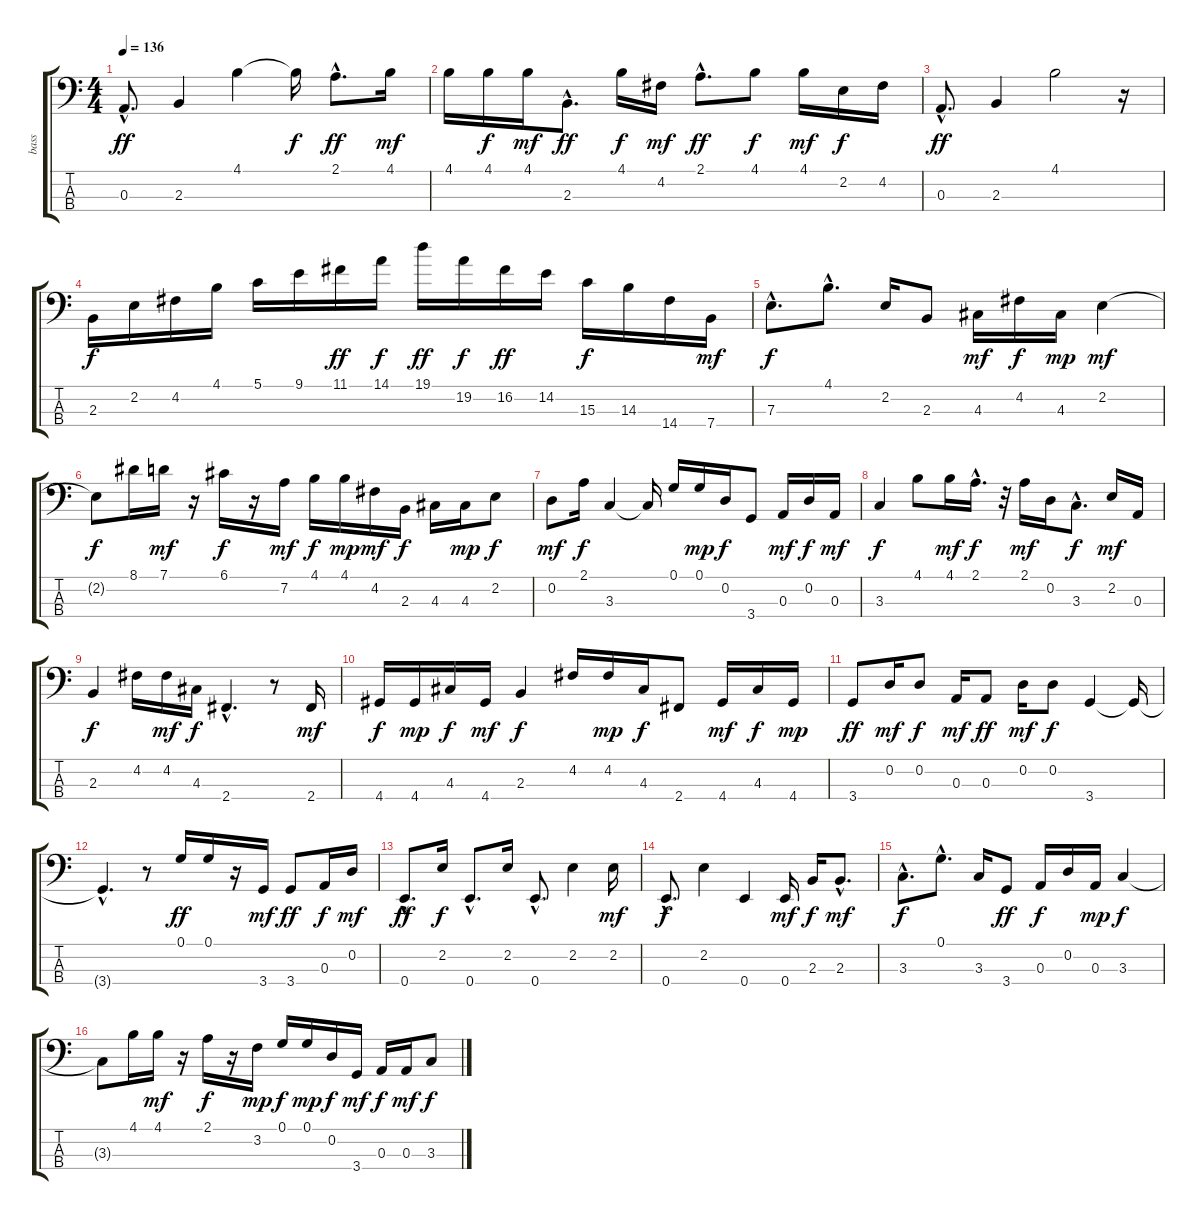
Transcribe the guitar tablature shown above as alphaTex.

\track ("bass    " "bass    ") {instrument fretlessbass}
\staff {score tabs}
\tuning (G2 D2 A1 E1) {hide}
\ts (4 4)
\tempo 136
\clef f4
\ks c
0.3{hac}.8{d dy ff} 2.3.4 4.1.4 4.1{t}.16{dy f} 2.1{hac}.8{d dy ff} 4.1.16{dy mf} |
4.1.16 4.1.16{dy f} 4.1.16{dy mf} 2.3{hac}.8{d dy ff} 4.1.16{dy f} 4.2.16{dy mf} 2.1{hac}.8{d dy ff} 4.1.8{dy f} 4.1.16{dy mf} 2.2.16{dy f} 4.2.16 |
0.3{hac}.8{d dy ff} 2.3.4 4.1.2 r.16 |
2.3.16{dy f} 2.2.16 4.2.16 4.1.16 5.1.16 9.1.16 11.1.16{dy ff} 14.1.16{dy f} 19.1.16{dy ff} 19.2.16{dy f} 16.2.16{dy ff} 14.2.16 15.3.16{dy f} 14.3.16 14.4.16 7.4.16{dy mf} |
7.3{hac}.8{d dy f} 4.1{hac}.8{d} 2.2.16 2.3.8 4.3.16{dy mf} 4.2.16{dy f} 4.3.16{dy mp} 2.2.4{dy mf} |
2.2{t}.8{dy f} 8.1.16 7.1.16{dy mf} r.16 6.1.16{dy f} r.16 7.2.16{dy mf} 4.1.16{dy f} 4.1.16{dy mp} 4.2.16{dy mf} 2.3.16{dy f} 4.3.16 4.3.16{dy mp} 2.2.8{dy f} |
0.2.8{dy mf} 2.1.16{dy f} 3.3.4 3.3{t}.16 0.1.16 0.1.16{dy mp} 0.2.16{dy f} 3.4.8 0.3.16{dy mf} 0.2.16{dy f} 0.3.16{dy mf} |
3.3.4{dy f} 4.1.8 4.1.16{dy mf} 2.1{hac}.16{d dy f} r.32 2.1.16{dy mf} 0.2.16 3.3{hac}.8{d dy f} 2.2.16{dy mf} 0.3.16 |
2.3.4{dy f} 4.2.16 4.2.16{dy mf} 4.3.16{dy f} 2.4{hac}.4{d} r.8 2.4.16{dy mf} |
4.4.16{dy f} 4.4.16{dy mp} 4.3.16{dy f} 4.4.16{dy mf} 2.3.4{dy f} 4.2.16 4.2.16{dy mp} 4.3.16{dy f} 2.4.8 4.4.16{dy mf} 4.3.16{dy f} 4.4.16{dy mp} |
3.4.8{dy ff} 0.2.16{dy mf} 0.2.8{dy f} 0.3.16{dy mf} 0.3.8{dy ff} 0.2.16{dy mf} 0.2.8{dy f} 3.4.4 3.4{t}.16 |
3.4{hac t}.4{d} r.8 0.1.16{dy ff} 0.1.16 r.16 3.4.16{dy mf} 3.4.8{dy ff} 0.3.16{dy f} 0.2.16{dy mf} |
0.4{hac}.8{d dy ff} 2.2.16{dy f} 0.4{hac}.8{d} 2.2.16 0.4{hac}.8{d} 2.2.4 2.2.16{dy mf} |
0.4{hac}.8{d dy f} 2.2.4 0.4.4 0.4.16{dy mf} 2.3.16{dy f} 2.3{hac}.8{d dy mf} |
3.3{hac}.8{d dy f} 0.1{hac}.8{d} 3.3.16 3.4.8{dy ff} 0.3.16{dy f} 0.2.16 0.3.16{dy mp} 3.3.4{dy f} |
3.3{t}.8 4.1.16 4.1.16{dy mf} r.16 2.1.16{dy f} r.16 3.2.16{dy mp} 0.1.16{dy f} 0.1.16{dy mp} 0.2.16{dy f} 3.4.16{dy mf} 0.3.16{dy f} 0.3.16{dy mf} 3.3.8{dy f}
